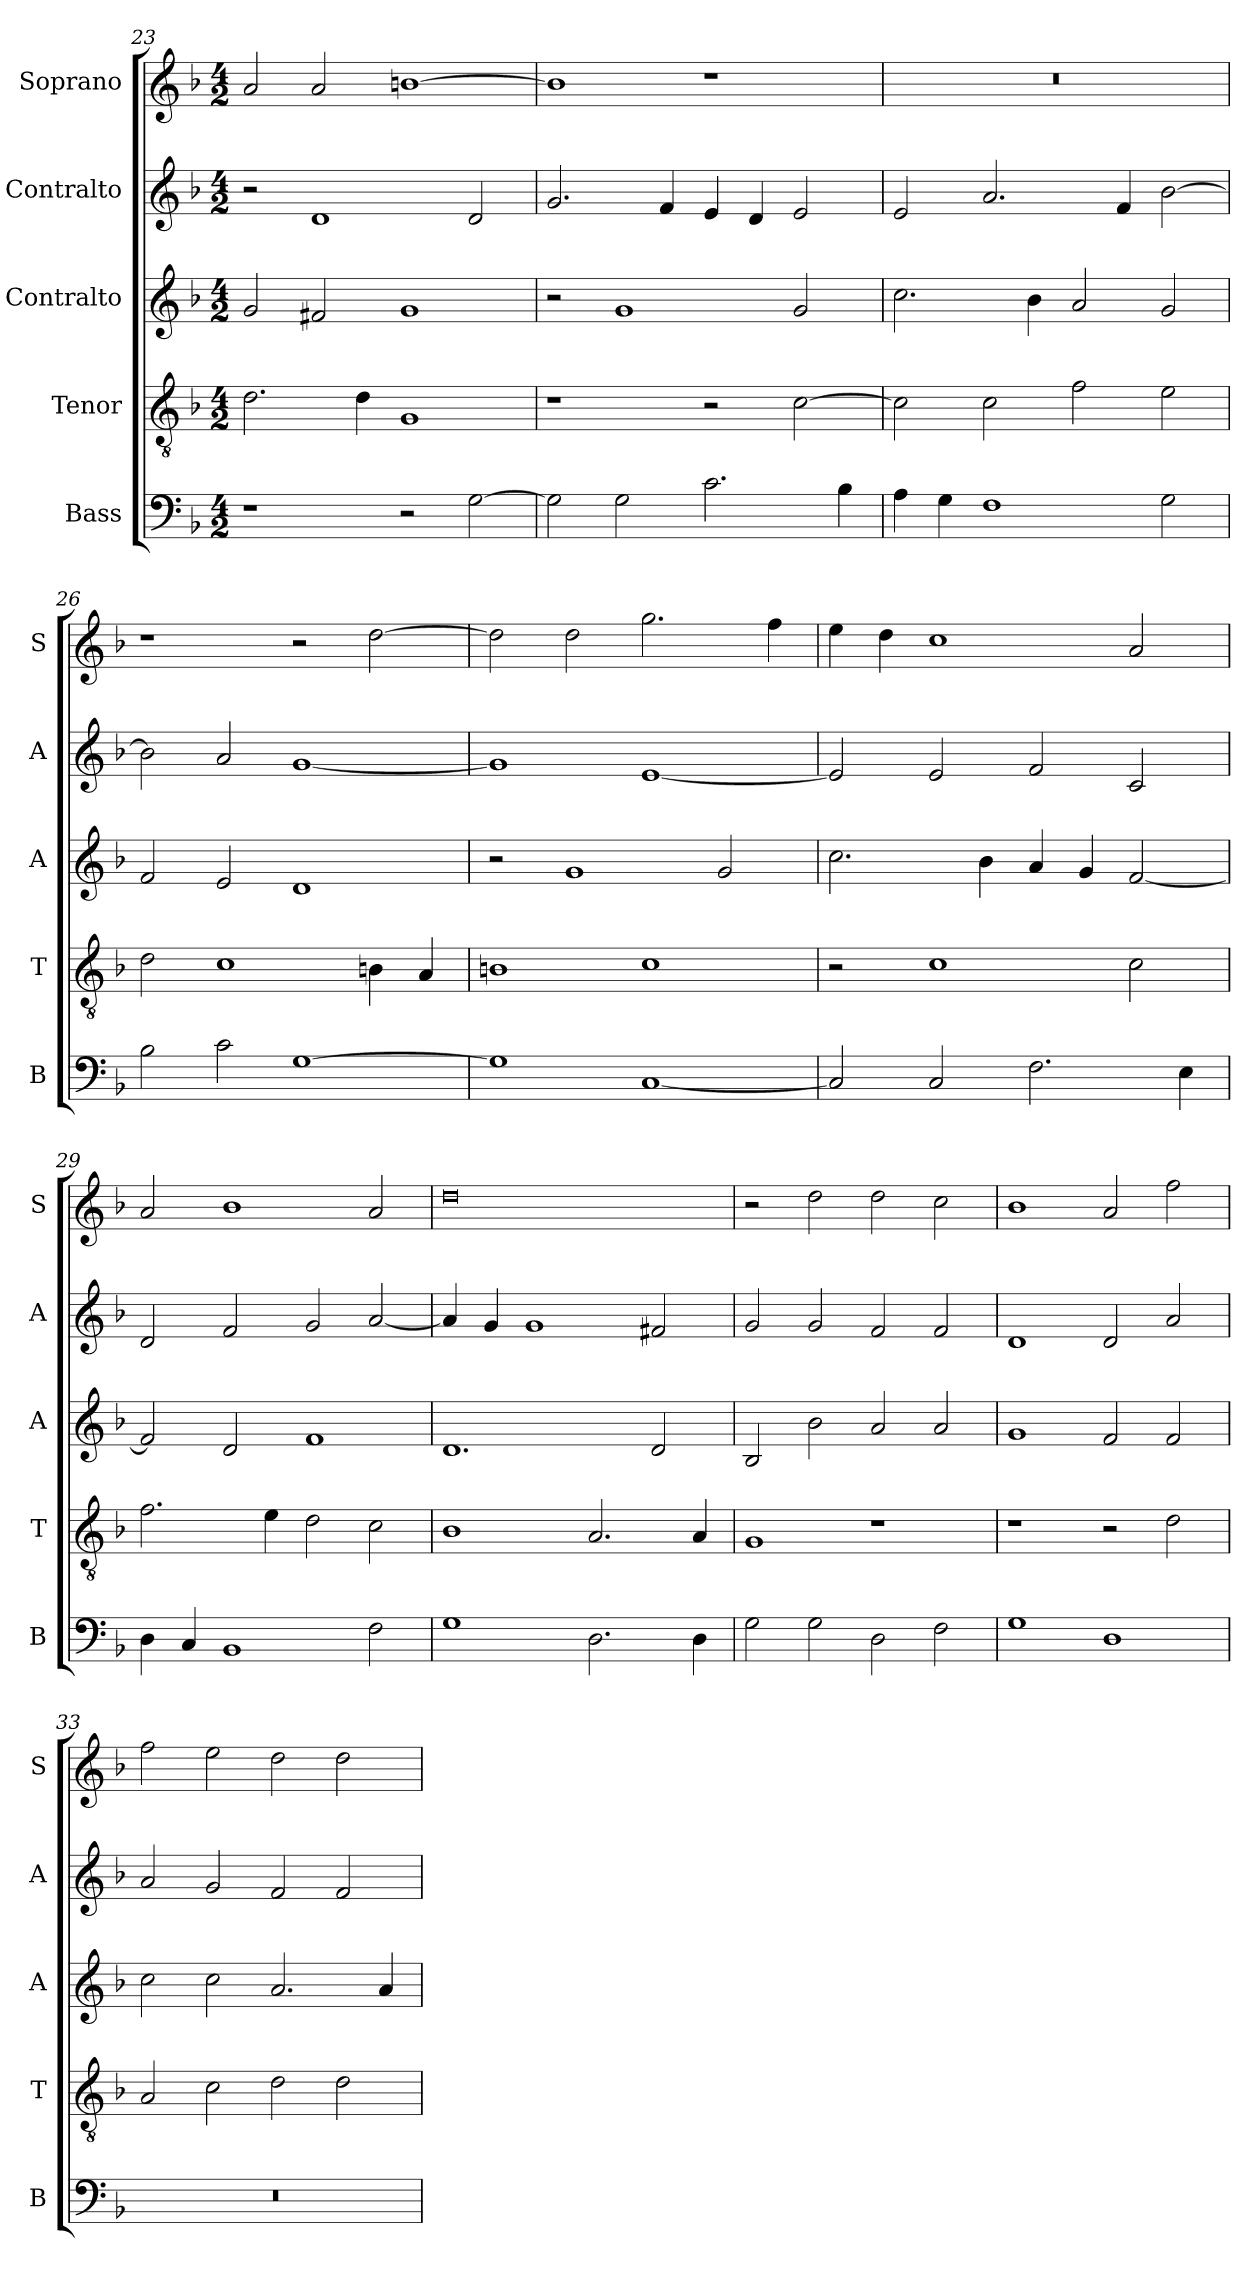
**kern	**kern	**kern	**kern	**kern
*part5	*part4	*part3	*part2	*part1
*staff5	*staff4	*staff3	*staff2	*staff1
*I"Bass	*I"Tenor	*I"Contralto	*I"Contralto	*I"Soprano
*I'B	*I'T	*I'A	*I'A	*I'S
*clefF4	*clefGv2	*clefG2	*clefG2	*clefG2
*k[b-]	*k[b-]	*k[b-]	*k[b-]	*k[b-]
*G:dor	*G:dor	*G:dor	*G:dor	*G:dor
*M4/2	*M4/2	*M4/2	*M4/2	*M4/2
=23	=23	=23	=23	=23
1r	2.d	2g	2r	2a
.	.	2f#X	1d	2a
.	4d	.	.	.
2r	1G	1g	.	[1bn
[2G	.	.	2d	.
=24	=24	=24	=24	=24
2G]	1r	2r	2.g	1b]
2G	.	1g	.	.
.	.	.	4f	.
2.c	2r	.	4e	1r
.	.	.	4d	.
.	[2c	2g	2e	.
4B-	.	.	.	.
=25	=25	=25	=25	=25
4A	2c]	2.cc	2e	0r
4G	.	.	.	.
1F	2c	.	2.a	.
.	.	4b-	.	.
.	2f	2a	.	.
.	.	.	4f	.
2G	2e	2g	[2b-	.
=26	=26	=26	=26	=26
2B-	2d	2f	2b-]	1r
2c	1c	2e	2a	.
[1G	.	1d	[1g	2r
.	4Bn	.	.	[2dd
.	4A	.	.	.
=27	=27	=27	=27	=27
1G]	1Bn	2r	1g]	2dd]
.	.	1g	.	2dd
[1C	1c	.	[1e	2.gg
.	.	2g	.	.
.	.	.	.	4ff
=28	=28	=28	=28	=28
2C]	2r	2.cc	2e]	4ee
.	.	.	.	4dd
2C	1c	.	2e	1cc
.	.	4b-	.	.
2.F	.	4a	2f	.
.	.	4g	.	.
.	2c	[2f	2c	2a
4E	.	.	.	.
=29	=29	=29	=29	=29
4D	2.f	2f]	2d	2a
4C	.	.	.	.
1BB-	.	2d	2f	1b-
.	4e	.	.	.
.	2d	1f	2g	.
2F	2c	.	[2a	2a
=30	=30	=30	=30	=30
1G	1B-	1.d	4a]	0dd
.	.	.	4g	.
.	.	.	1g	.
2.D	2.A	.	.	.
.	.	2d	2f#X	.
4D	4A	.	.	.
=31	=31	=31	=31	=31
2G	1G	2B-	2g	2r
2G	.	2b-	2g	2dd
2D	1r	2a	2f	2dd
2F	.	2a	2f	2cc
=32	=32	=32	=32	=32
1G	1r	1g	1d	1b-
1D	2r	2f	2d	2a
.	2d	2f	2a	2ff
=33	=33	=33	=33	=33
0r	2A	2cc	2a	2ff
.	2c	2cc	2g	2ee
.	2d	2.a	2f	2dd
.	2d	.	2f	2dd
.	.	4a	.	.
=	=	=	=	=
*-	*-	*-	*-	*-
